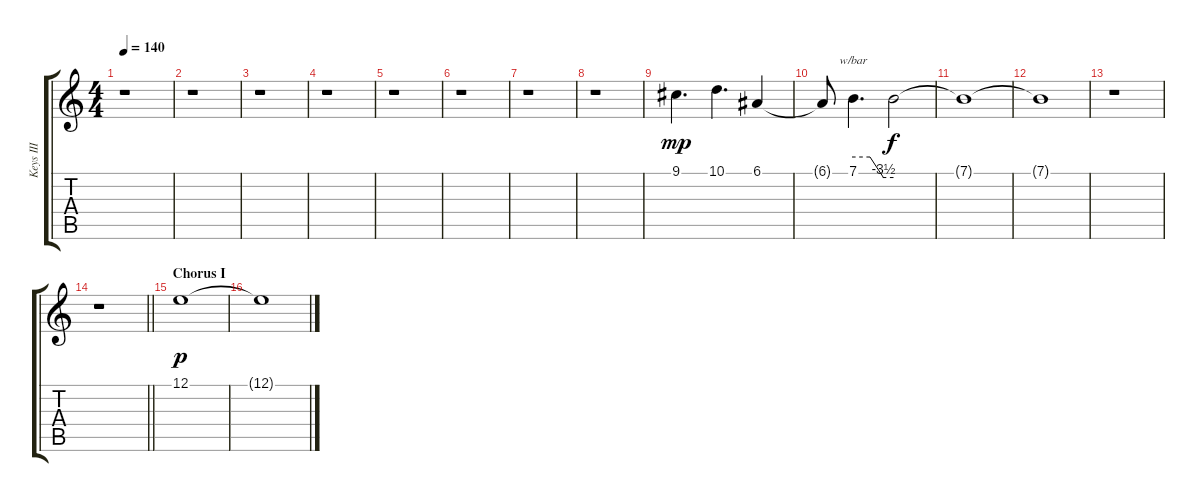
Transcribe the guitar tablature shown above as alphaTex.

\track ("Keys III" "Keys III") {instrument fx5brightness}
\staff {score tabs}
\tuning (E4 B3 G3 D3 A2 E2) {hide}
\ts (4 4)
\tempo 140
\clef g2
\ks c
r.1{dy p} |
r.1 |
r.1 |
r.1 |
r.1 |
r.1 |
r.1 |
r.1 |
9.1.4{d dy mp} 10.1.4{d} 6.1.4 |
6.1{t}.8 7.1.4{d tbe (custom default 0 0 25 0 45 -14 60 -14)} 7.1{t}.2{dy f} |
7.1{t}.1 |
7.1{t}.1 |
r.1 |
\barLineRight lightlight
r.1 |
\section ("" "Chorus I")
12.1.1{dy p} |
12.1{t}.1
